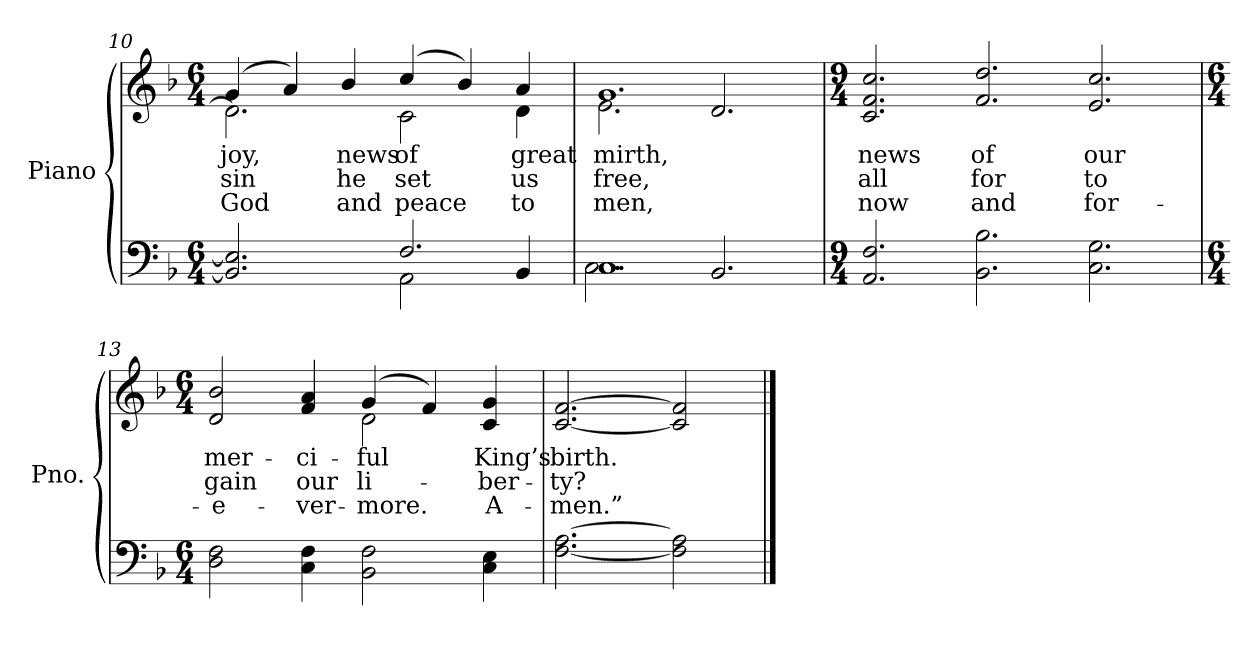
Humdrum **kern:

**kern	**kern	**text	**text	**text
*part2	*part1	*part1	*part1	*part1
*staff2	*staff1	*staff1	*staff1	*staff1
*I"Piano	*I"Piano	*	*	*
*I'Pno.	*I'Pno.	*	*	*
*clefF4	*clefG2	*	*	*
*k[b-]	*k[b-]	*	*	*
*F:	*F:	*	*	*
*M6/4	*M6/4	*	*	*
=10	=10	=10	=10	=10
*^	*	*	*	*
!	!	!	!LO:LY:b:color=#000000	!LO:LY:b:color=#000000	!LO:LY:b:color=#000000
*	*	*^	*	*	*
2.BB-i/] 2.Ei]	2.ryy	(4gi/	2.di\]	joy,	sin	God
.	.	4ai/)	.	.	.	.
!	!	!	!	!LO:LY:b:color=#000000	!LO:LY:b:color=#000000	!LO:LY:b:color=#000000
.	.	4b-i/	.	news	he	and
!	!	!	!	!LO:LY:b:color=#000000	!LO:LY:b:color=#000000	!LO:LY:b:color=#000000
2.Fi/	2AAi\	(4cci/	2ci\	of	set	peace
.	.	4b-i/)	.	.	.	.
!	!	!	!	!LO:LY:b:color=#000000	!LO:LY:b:color=#000000	!LO:LY:b:color=#000000
.	4BB-i/	4ai/	4di\	great	us	to
=11	=11	=11	=11	=11	=11	=11
!	!	!	!	!LO:LY:b:color=#000000	!LO:LY:b:color=#000000	!LO:LY:b:color=#000000
1.Ci	2.Ci\	1.gi	2.ei\	mirth,	free,	men,
.	2.BB-i/	.	2.di/	.	.	.
*v	*v	*	*	*	*	*
*	*v	*v	*	*	*
!!LO:LB:g=z
=12	=12	=12	=12	=12
*M9/4	*M9/4	*	*	*
*^	*^	*	*	*
!	!	!	!	!LO:LY:b:color=#000000	!LO:LY:b:color=#000000	!LO:LY:b:color=#000000
*v	*v	*	*	*	*	*
*	*v	*v	*	*	*
2.AAi/ 2.Fi	2.ci/ 2.fi 2.cci	news	all	now
!	!	!LO:LY:b:color=#000000	!LO:LY:b:color=#000000	!LO:LY:b:color=#000000
2.BB-i\ 2.B-i	2.fi/ 2.ddi	of	for	and
!	!	!LO:LY:b:color=#000000	!LO:LY:b:color=#000000	!LO:LY:b:color=#000000
2.Ci\ 2.Gi	2.ei/ 2.cci	our	to	for-
=13	=13	=13	=13	=13
*M6/4	*M6/4	*	*	*
!	!	!LO:LY:b:color=#000000	!LO:LY:b:color=#000000	!LO:LY:b:color=#000000
*	*^	*	*	*
2Di\ 2Fi	2di/ 2b-i	2.ryy	mer-	gain	-e-
!	!	!	!LO:LY:b:color=#000000	!LO:LY:b:color=#000000	!LO:LY:b:color=#000000
4Ci\ 4Fi	4fi/ 4ai	.	-ci-	our	-ver-
!	!	!	!LO:LY:b:color=#000000	!LO:LY:b:color=#000000	!LO:LY:b:color=#000000
2BB-i\ 2Fi	(4gi/	2di\	-ful	li-	-more.
.	4fi/)	.	.	.	.
!	!	!	!LO:LY:b:color=#000000	!LO:LY:b:color=#000000	!LO:LY:b:color=#000000
4Ci\ 4Ei	4ci/ 4gi	4ryy	King’s	-ber-	A-
*	*v	*v	*	*	*
=14	=14	=14	=14	=14
*	*^	*	*	*
!	!	!	!LO:LY:b:color=#000000	!LO:LY:b:color=#000000	!LO:LY:b:color=#000000
*	*v	*v	*	*	*
[2.Fi\ [2.Ai	[2.ci/ [2.fi	birth.	-ty?	-men.”
2Fi\] 2Ai]	2ci/] 2fi]	.	.	.
==	==	==	==	==
*-	*-	*-	*-	*-
